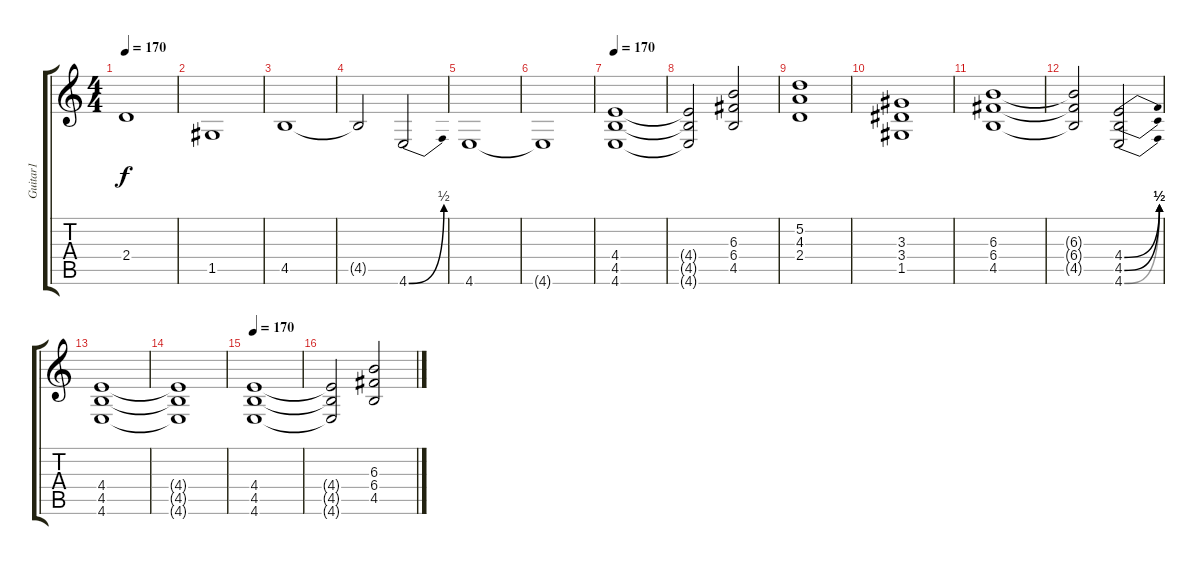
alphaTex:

\track ("Guitar1" "Guitar1") {instrument distortionguitar}
\staff {score tabs}
\tuning (D4 A3 F3 C3 G2 C2) {hide}
\ts (4 4)
\tempo 170
\clef g2
\ks c
2.4.1{dy f} |
1.5.1 |
4.5.1 |
4.5{t}.2 4.6{be (bend 0 0 60 2)}.2 |
4.6.1 |
4.6{t}.1 |
\tempo 170
(4.4 4.5 4.6).1 |
(4.4{t} 4.5{t} 4.6{t}).2 (6.3 6.4 4.5).2 |
(5.2 4.3 2.4).1 |
(3.3 3.4 1.5).1 |
(6.3 6.4 4.5).1 |
(6.3{t} 6.4{t} 4.5{t}).2 (4.4{be (bend 0 0 60 2)} 4.5{be (bend 0 0 60 2)} 4.6{be (bend 0 0 60 2)}).2 |
(4.4 4.5 4.6).1 |
(4.4{t} 4.5{t} 4.6{t}).1 |
\tempo 170
(4.4 4.5 4.6).1 |
(4.4{t} 4.5{t} 4.6{t}).2 (6.3 6.4 4.5).2
